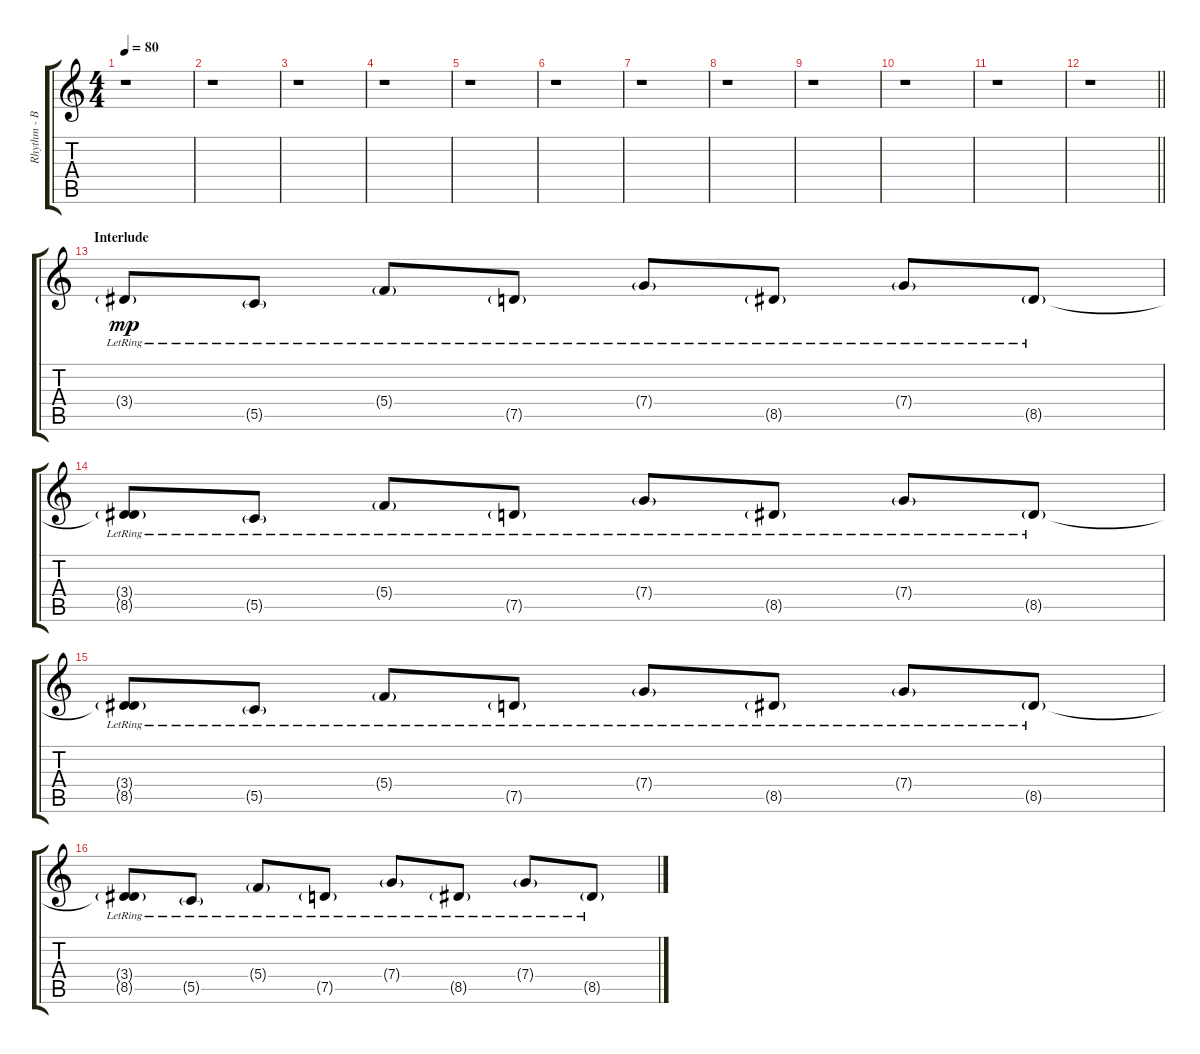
\track ("Rhythm - Backup" "Rhythm - B") {instrument electricguitarclean}
\staff {score tabs}
\tuning (D4 A3 F3 C3 G2 C2) {hide}
\ts (4 4)
\tempo 80
\clef g2
\ks c
r.1{dy mp} |
r.1 |
r.1 |
r.1 |
r.1 |
r.1 |
r.1 |
r.1 |
r.1 |
r.1 |
r.1 |
\barLineRight lightlight
r.1 |
\section ("" "Interlude")
3.4{g lr}.8 5.5{g lr}.8 5.4{g lr}.8 7.5{g lr}.8 7.4{g lr}.8 8.5{g lr}.8 7.4{g lr}.8 8.5{g lr}.8 |
(3.4{g lr} 8.5{t}).8 5.5{g lr}.8 5.4{g lr}.8 7.5{g lr}.8 7.4{g lr}.8 8.5{g lr}.8 7.4{g lr}.8 8.5{g lr}.8 |
(3.4{g lr} 8.5{t}).8 5.5{g lr}.8 5.4{g lr}.8 7.5{g lr}.8 7.4{g lr}.8 8.5{g lr}.8 7.4{g lr}.8 8.5{g lr}.8 |
(3.4{g lr} 8.5{t}).8 5.5{g lr}.8 5.4{g lr}.8 7.5{g lr}.8 7.4{g lr}.8 8.5{g lr}.8 7.4{g lr}.8 8.5{g lr}.8
